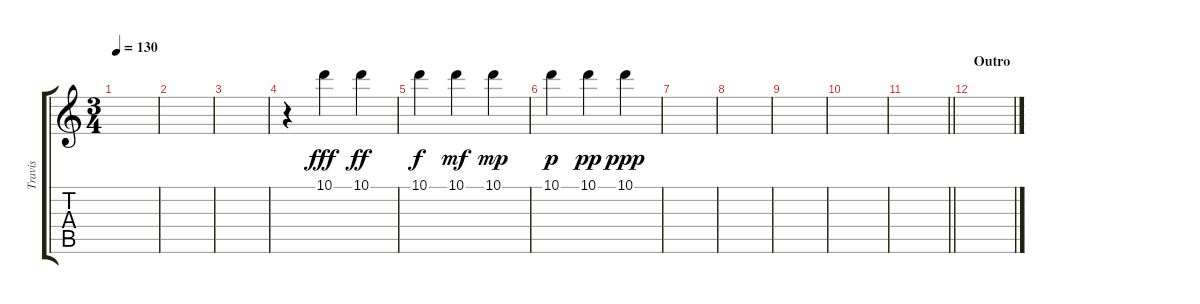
\track ("Travis" "Travis") {instrument overdrivenguitar}
\staff {score tabs}
\tuning (E4 B3 G3 D3 A2 D2) {hide}
\ts (3 4)
\tempo 130
\clef g2
\ks c
|
|
|
r.4 10.1.4{dy fff} 10.1.4{dy ff} |
10.1.4{dy f} 10.1.4{dy mf} 10.1.4{dy mp} |
10.1.4{dy p} 10.1.4{dy pp} 10.1.4{dy ppp} |
|
|
|
|
\barLineRight lightlight
|
\section ("" "Outro")
